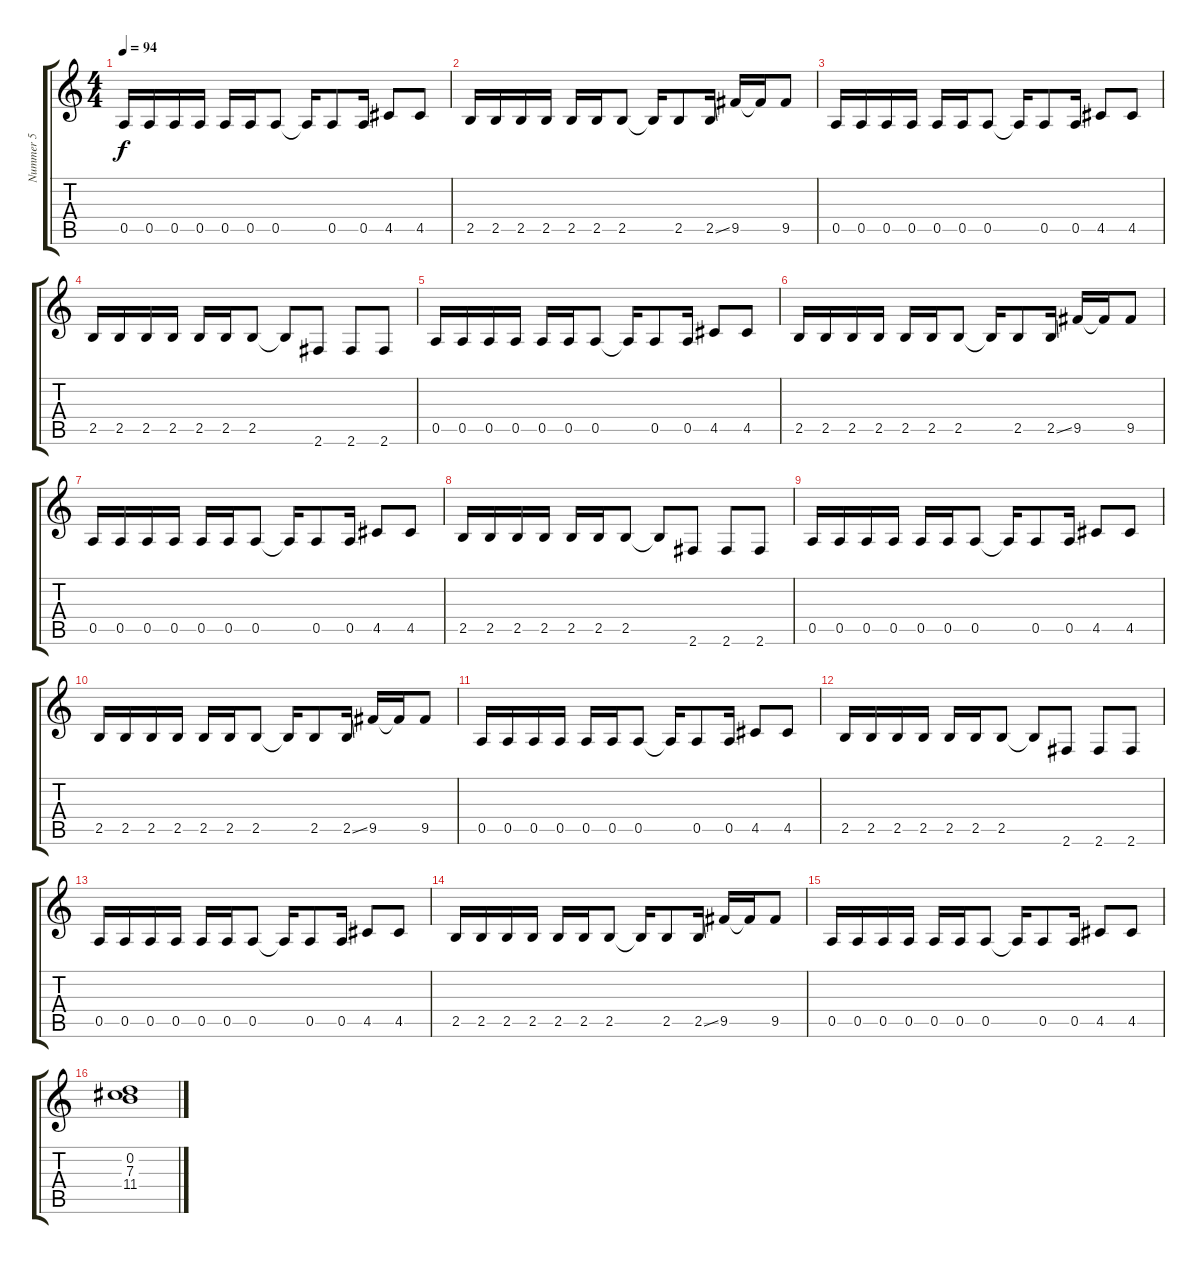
\track ("Nummer 5" "Nummer 5") {instrument electricbassfinger}
\staff {score tabs}
\tuning (E4 B3 G3 D3 A2 E2) {hide}
\ts (4 4)
\tempo 94
\clef g2
\ks c
0.5.16{dy f} 0.5.16 0.5.16 0.5.16 0.5.16 0.5.16 0.5.8 0.5{t}.16 0.5.8 0.5.16 4.5.8 4.5.8 |
2.5.16 2.5.16 2.5.16 2.5.16 2.5.16 2.5.16 2.5.8 2.5{t}.16 2.5.8 2.5{ss}.16 9.5.16 9.5{t}.16 9.5.8 |
0.5.16 0.5.16 0.5.16 0.5.16 0.5.16 0.5.16 0.5.8 0.5{t}.16 0.5.8 0.5.16 4.5.8 4.5.8 |
2.5.16 2.5.16 2.5.16 2.5.16 2.5.16 2.5.16 2.5.8 2.5{t}.8 2.6.8 2.6.8 2.6.8 |
0.5.16 0.5.16 0.5.16 0.5.16 0.5.16 0.5.16 0.5.8 0.5{t}.16 0.5.8 0.5.16 4.5.8 4.5.8 |
2.5.16 2.5.16 2.5.16 2.5.16 2.5.16 2.5.16 2.5.8 2.5{t}.16 2.5.8 2.5{ss}.16 9.5.16 9.5{t}.16 9.5.8 |
0.5.16 0.5.16 0.5.16 0.5.16 0.5.16 0.5.16 0.5.8 0.5{t}.16 0.5.8 0.5.16 4.5.8 4.5.8 |
2.5.16 2.5.16 2.5.16 2.5.16 2.5.16 2.5.16 2.5.8 2.5{t}.8 2.6.8 2.6.8 2.6.8 |
0.5.16 0.5.16 0.5.16 0.5.16 0.5.16 0.5.16 0.5.8 0.5{t}.16 0.5.8 0.5.16 4.5.8 4.5.8 |
2.5.16 2.5.16 2.5.16 2.5.16 2.5.16 2.5.16 2.5.8 2.5{t}.16 2.5.8 2.5{ss}.16 9.5.16 9.5{t}.16 9.5.8 |
0.5.16 0.5.16 0.5.16 0.5.16 0.5.16 0.5.16 0.5.8 0.5{t}.16 0.5.8 0.5.16 4.5.8 4.5.8 |
2.5.16 2.5.16 2.5.16 2.5.16 2.5.16 2.5.16 2.5.8 2.5{t}.8 2.6.8 2.6.8 2.6.8 |
0.5.16 0.5.16 0.5.16 0.5.16 0.5.16 0.5.16 0.5.8 0.5{t}.16 0.5.8 0.5.16 4.5.8 4.5.8 |
2.5.16 2.5.16 2.5.16 2.5.16 2.5.16 2.5.16 2.5.8 2.5{t}.16 2.5.8 2.5{ss}.16 9.5.16 9.5{t}.16 9.5.8 |
0.5.16 0.5.16 0.5.16 0.5.16 0.5.16 0.5.16 0.5.8 0.5{t}.16 0.5.8 0.5.16 4.5.8 4.5.8 |
(0.2 7.3 11.4).1{volume 10 instrument synthstrings1}
